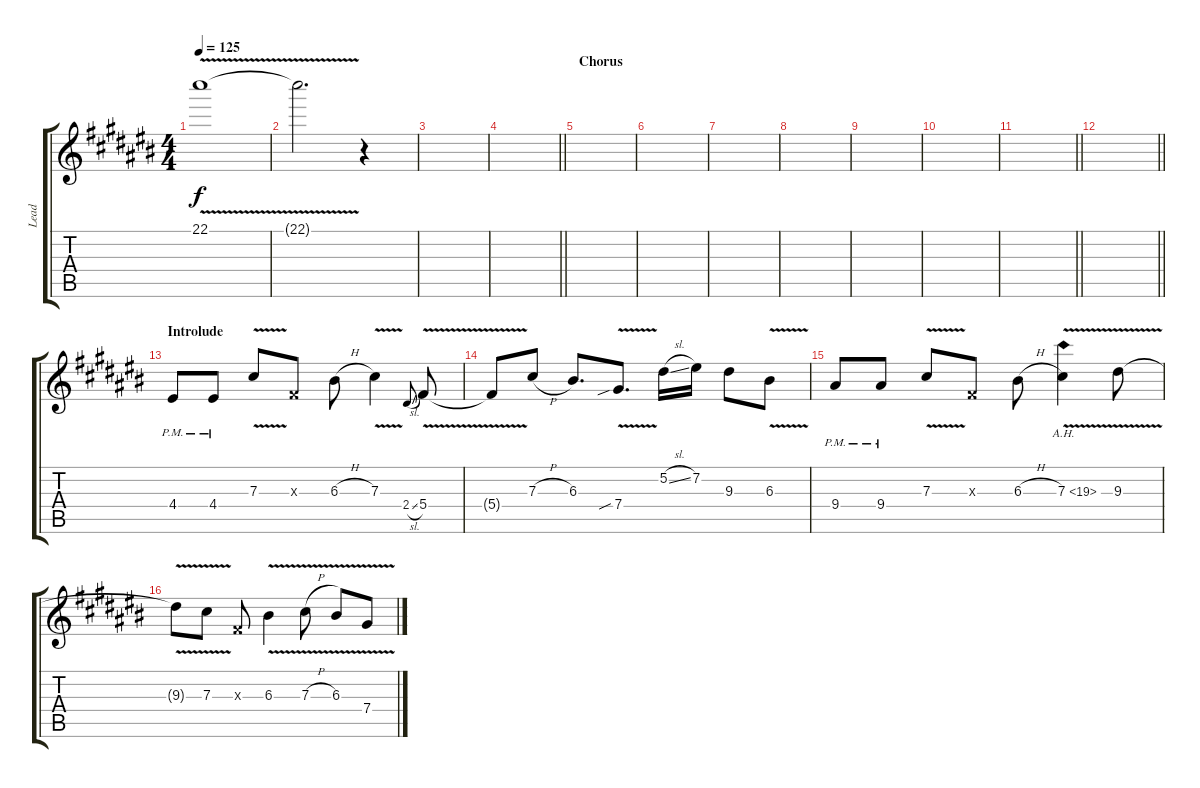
\track ("Lead" "Lead") {instrument overdrivenguitar}
\staff {score tabs}
\tuning (Eb4 Bb3 Gb3 Db3 Ab2 Eb2) {hide}
\ts (4 4)
\tempo 125
\clef g2
\ks c#
22.1{v t}.1{dy f} |
22.1{t}.2{d} r.4 |
|
\barLineRight lightlight
|
\section ("" "Chorus")
|
|
|
|
|
|
\barLineRight lightlight
|
\barLineRight lightlight
|
\section ("" "Introlude")
4.4{pm}.8 4.4{pm}.8 7.3{v}.8 0.3{x}.8 6.3{h}.8 7.3{v}.4 2.4{sl}.8{gr onbeat} 5.4{v}.8 |
5.4{t}.8 7.3{h}.8 6.3.8{d} 7.4{v sib}.8{d} 5.2{sl}.16 7.2.16 9.3.8 6.3{v}.8 |
9.4{pm}.8 9.4{pm}.8 7.3{v}.8 0.3{x}.8 6.3{h}.8 7.3{ah 12 v}.4 9.3{v}.8 |
9.3{t}.8 7.3{v}.8 0.3{x}.8 6.3{v}.4 7.3{v h}.8 6.3{v}.8 7.4{v}.8
